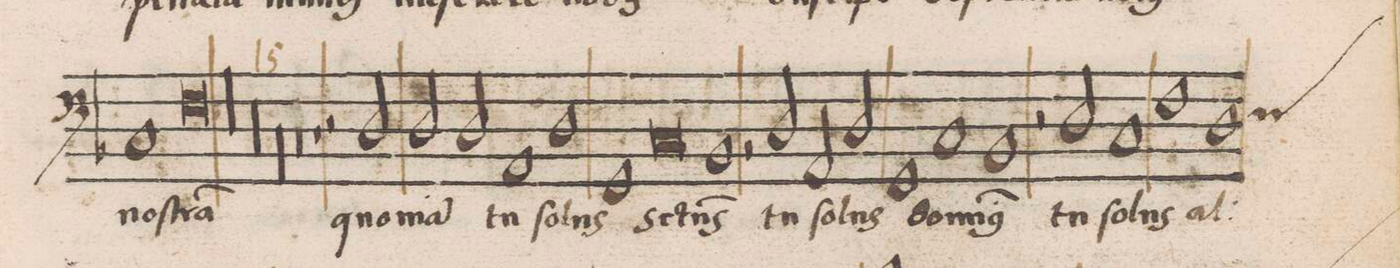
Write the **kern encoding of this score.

**kern	**text
*I"BASSVS	*
*clefF4	*
*k[b-]	*
*met(C|)	*
*M2/1	*
1C/	noſ-
=70-	=70-
0F\	-tra(m)
=71-	=71-
00r	.
=72-	=72-
=73-	=73-
00r	.
=74-	=74-
=75-	=75-
00r	.
=76-	=76-
=77-	=77-
0r	.
=78-	=78-
1r	.
2r	.
2D/	quo-
=79-	=79-
2D/	-ni-
2D/	-a(m)
1AA/	tu
=80-	=80-
1D\	ſo-
1GG/	-lus
=81-	=81-
0C/	s(an)-
=82-	=82-
1BB-/	-ctus
2r	.
2D/	tu
=83-	=83-
2AA/	ſo-
2D/	-lus
1GG/	do-
=84-	=84-
1C/	-mi-
1BB-/	-n(us)
=85-	=85-
2r	.
2D/	tu
1C/	ſo-
=86-	=86-
1F\	-lus
*custos:E	*
1D\	al-
=87-	=87-
*-	*-
